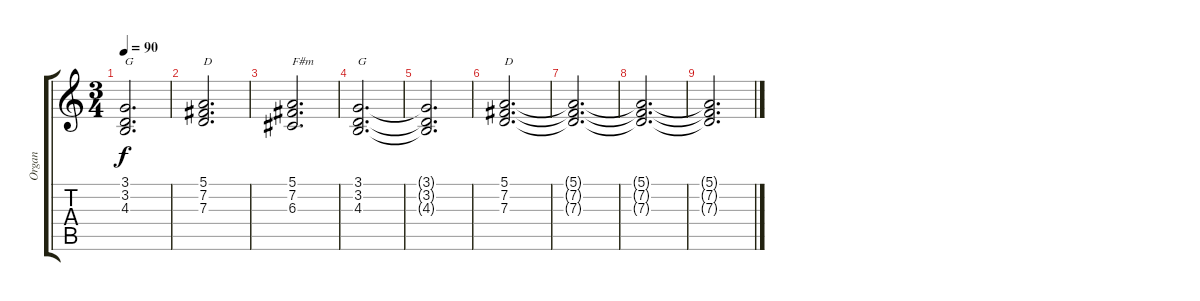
\track ("Organ" "Organ") {instrument percussiveorgan}
\staff {score tabs}
\tuning (E4 B3 G3 D3 A2 E2) {hide}
\ts (3 4)
\tempo 90
\clef g2
\ks c
(3.1 3.2 4.3).2{d txt "G" dy f} |
(5.1 7.2 7.3).2{d txt "D"} |
(5.1 7.2 6.3).2{d txt "F#m"} |
(3.1 3.2 4.3).2{d txt "G"} |
(3.1{t} 3.2{t} 4.3{t}).2{d} |
(5.1 7.2 7.3).2{d txt "D"} |
(5.1{t} 7.2{t} 7.3{t}).2{d} |
(5.1{t} 7.2{t} 7.3{t}).2{d} |
(5.1{t} 7.2{t} 7.3{t}).2{d}
